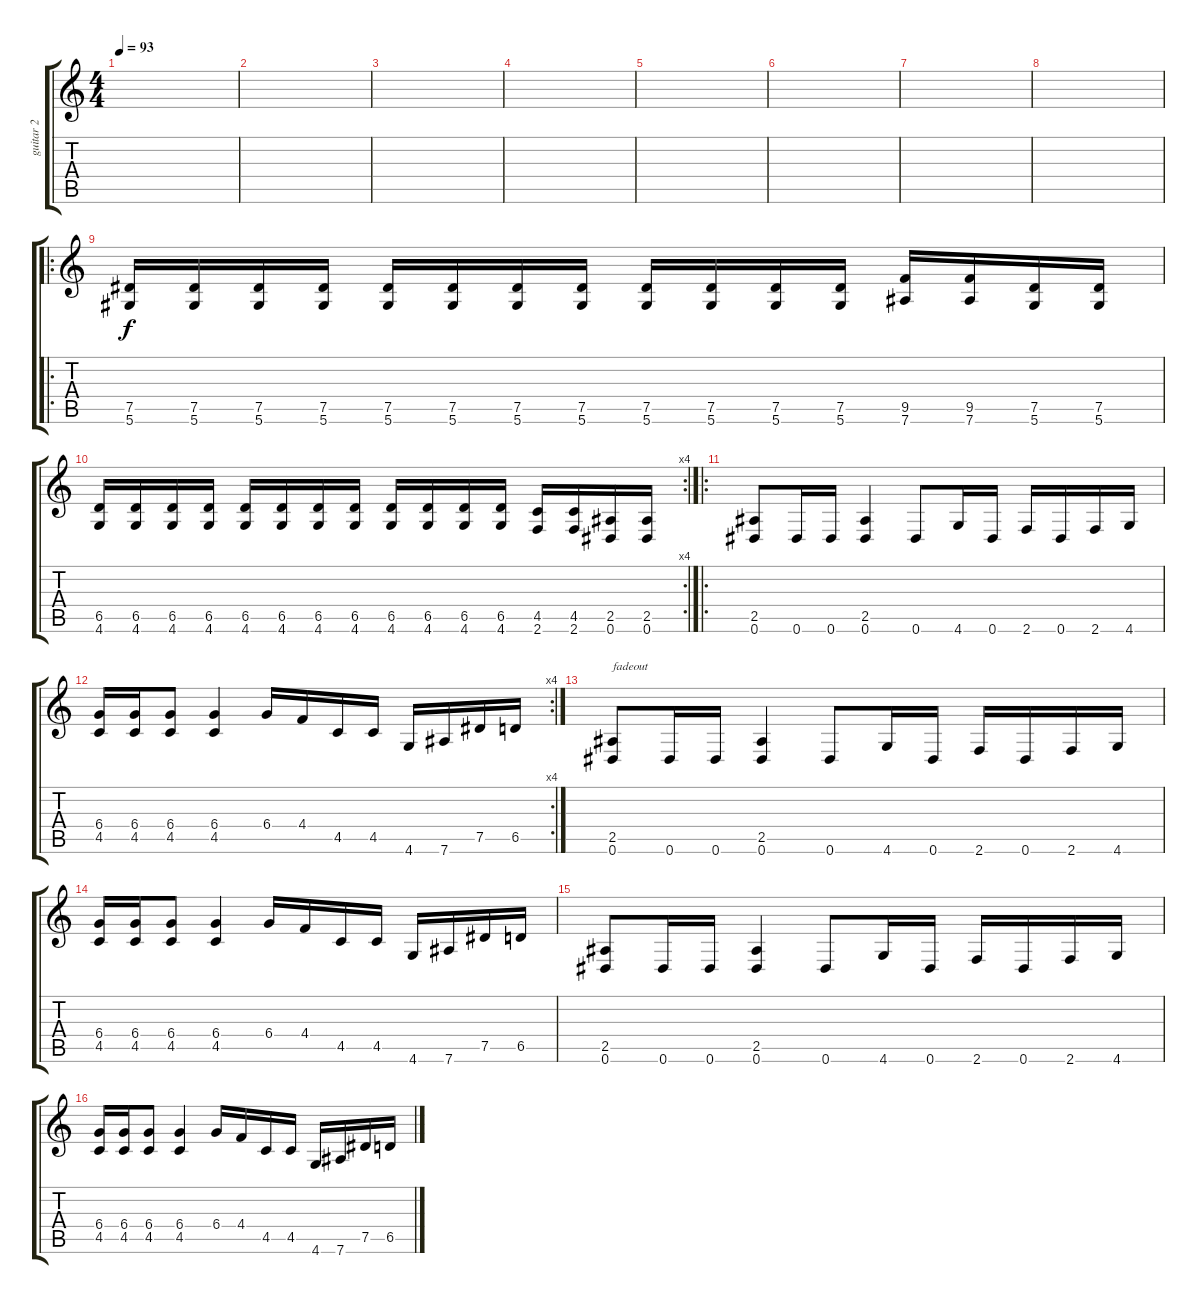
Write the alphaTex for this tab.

\track ("guitar 2" "guitar 2") {instrument distortionguitar}
\staff {score tabs}
\tuning (Eb4 Bb3 Gb3 Db3 Ab2 Eb2) {hide}
\ts (4 4)
\tempo 93
\clef g2
\ks c
|
|
|
|
|
|
|
|
\ro
(7.5 5.6).16 (7.5 5.6).16 (7.5 5.6).16 (7.5 5.6).16 (7.5 5.6).16 (7.5 5.6).16 (7.5 5.6).16 (7.5 5.6).16 (7.5 5.6).16 (7.5 5.6).16 (7.5 5.6).16 (7.5 5.6).16 (9.5 7.6).16 (9.5 7.6).16 (7.5 5.6).16 (7.5 5.6).16 |
\rc 4
(6.5 4.6).16 (6.5 4.6).16 (6.5 4.6).16 (6.5 4.6).16 (6.5 4.6).16 (6.5 4.6).16 (6.5 4.6).16 (6.5 4.6).16 (6.5 4.6).16 (6.5 4.6).16 (6.5 4.6).16 (6.5 4.6).16 (4.5 2.6).16 (4.5 2.6).16 (2.5 0.6).16 (2.5 0.6).16 |
\ro
(2.5 0.6).8 0.6.16 0.6.16 (2.5 0.6).4 0.6.8 4.6.16 0.6.16 2.6.16 0.6.16 2.6.16 4.6.16 |
\rc 4
(6.4 4.5).16 (6.4 4.5).16 (6.4 4.5).8 (6.4 4.5).4 6.4.16 4.4.16 4.5.16 4.5.16 4.6.16 7.6.16 7.5.16 6.5.16 |
(2.5 0.6).8{txt "fadeout"} 0.6.16 0.6.16 (2.5 0.6).4 0.6.8 4.6.16 0.6.16 2.6.16 0.6.16 2.6.16 4.6.16 |
(6.4 4.5).16 (6.4 4.5).16 (6.4 4.5).8 (6.4 4.5).4 6.4.16 4.4.16 4.5.16 4.5.16 4.6.16 7.6.16 7.5.16 6.5.16 |
(2.5 0.6).8 0.6.16 0.6.16 (2.5 0.6).4 0.6.8 4.6.16 0.6.16 2.6.16 0.6.16 2.6.16 4.6.16 |
(6.4 4.5).16 (6.4 4.5).16 (6.4 4.5).8 (6.4 4.5).4 6.4.16 4.4.16 4.5.16 4.5.16 4.6.16 7.6.16 7.5.16 6.5.16
